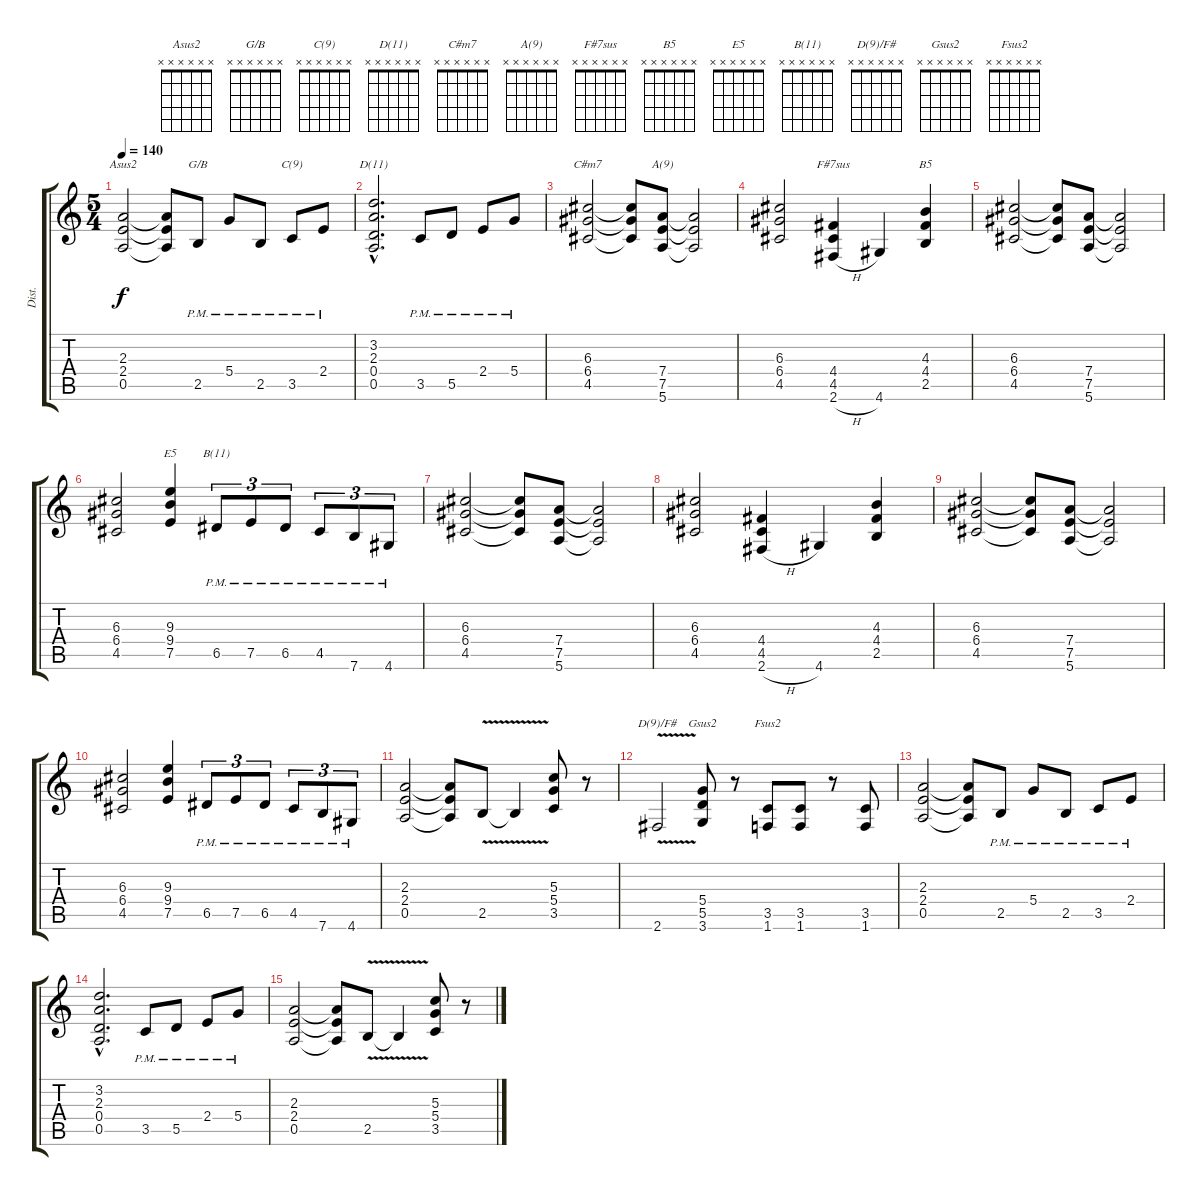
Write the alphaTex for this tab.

\track ("Dist." "Dist.") {instrument distortionguitar}
\staff {score tabs}
\tuning (E4 B3 G3 D3 A2 E2) {hide}
\chord ("Asus2" x x x x x x)
\chord ("G/B" x x x x x x)
\chord ("C(9)" x x x x x x)
\chord ("D(11)" x x x x x x)
\chord ("C#m7" x x x x x x)
\chord ("A(9)" x x x x x x)
\chord ("F#7sus" x x x x x x)
\chord ("B5" x x x x x x)
\chord ("E5" x x x x x x)
\chord ("B(11)" x x x x x x)
\chord ("D(9)/F#" x x x x x x)
\chord ("Gsus2" x x x x x x)
\chord ("Fsus2" x x x x x x)
\ts (5 4)
\tempo 140
\clef g2
\ks c
(2.3 2.4 0.5).2{ch "Asus2" dy f} (2.3{t} 2.4{t} 0.5{t}).8 2.5{pm}.8{ch "G/B"} 5.4{pm}.8 2.5{pm}.8 3.5{pm}.8{ch "C(9)"} 2.4{pm}.8 |
(3.2{hac} 2.3{hac} 0.4{hac} 0.5{hac}).2{d ch "D(11)"} 3.5{pm}.8 5.5{pm}.8 2.4{pm}.8 5.4{pm}.8 |
(6.3 6.4 4.5).2{ch "C#m7"} (6.3{t} 6.4{t} 4.5{t}).8 (7.4 7.5 5.6).8{ch "A(9)"} (7.4{t} 7.5{t} 5.6{t}).2 |
(6.3 6.4 4.5).2 (4.4 4.5 2.6{h}).4{ch "F#7sus"} 4.6.4 (4.3 4.4 2.5).4{ch "B5"} |
(6.3 6.4 4.5).2 (6.3{t} 6.4{t} 4.5{t}).8 (7.4 7.5 5.6).8 (7.4{t} 7.5{t} 5.6{t}).2 |
(6.3 6.4 4.5).2 (9.3 9.4 7.5).4{ch "E5"} 6.5{pm}.8{tu (3 2) ch "B(11)"} 7.5{pm}.8{tu (3 2)} 6.5{pm}.8{tu (3 2)} 4.5{pm}.8{tu (3 2)} 7.6{pm}.8{tu (3 2)} 4.6{pm}.8{tu (3 2)} |
(6.3 6.4 4.5).2 (6.3{t} 6.4{t} 4.5{t}).8 (7.4 7.5 5.6).8 (7.4{t} 7.5{t} 5.6{t}).2 |
(6.3 6.4 4.5).2 (4.4 4.5 2.6{h}).4 4.6.4 (4.3 4.4 2.5).4 |
(6.3 6.4 4.5).2 (6.3{t} 6.4{t} 4.5{t}).8 (7.4 7.5 5.6).8 (7.4{t} 7.5{t} 5.6{t}).2 |
(6.3 6.4 4.5).2 (9.3 9.4 7.5).4 6.5{pm}.8{tu (3 2)} 7.5{pm}.8{tu (3 2)} 6.5{pm}.8{tu (3 2)} 4.5{pm}.8{tu (3 2)} 7.6{pm}.8{tu (3 2)} 4.6{pm}.8{tu (3 2)} |
(2.3 2.4 0.5).2 (2.3{t} 2.4{t} 0.5{t}).8 2.5{v}.8 2.5{t}.4 (5.3 5.4 3.5).8 r.8 |
2.6{v}.2{ch "D(9)/F#"} (5.4 5.5 3.6).8{ch "Gsus2"} r.8 (3.5 1.6).8{ch "Fsus2"} (3.5 1.6).8 r.8 (3.5 1.6).8 |
(2.3 2.4 0.5).2 (2.3{t} 2.4{t} 0.5{t}).8 2.5{pm}.8 5.4{pm}.8 2.5{pm}.8 3.5{pm}.8 2.4{pm}.8 |
(3.2{hac} 2.3{hac} 0.4{hac} 0.5{hac}).2{d volume 4} 3.5{pm}.8 5.5{pm}.8 2.4{pm}.8 5.4{pm}.8 |
(2.3 2.4 0.5).2{volume 2} (2.3{t} 2.4{t} 0.5{t}).8 2.5{v}.8 2.5{t}.4 (5.3 5.4 3.5).8 r.8
